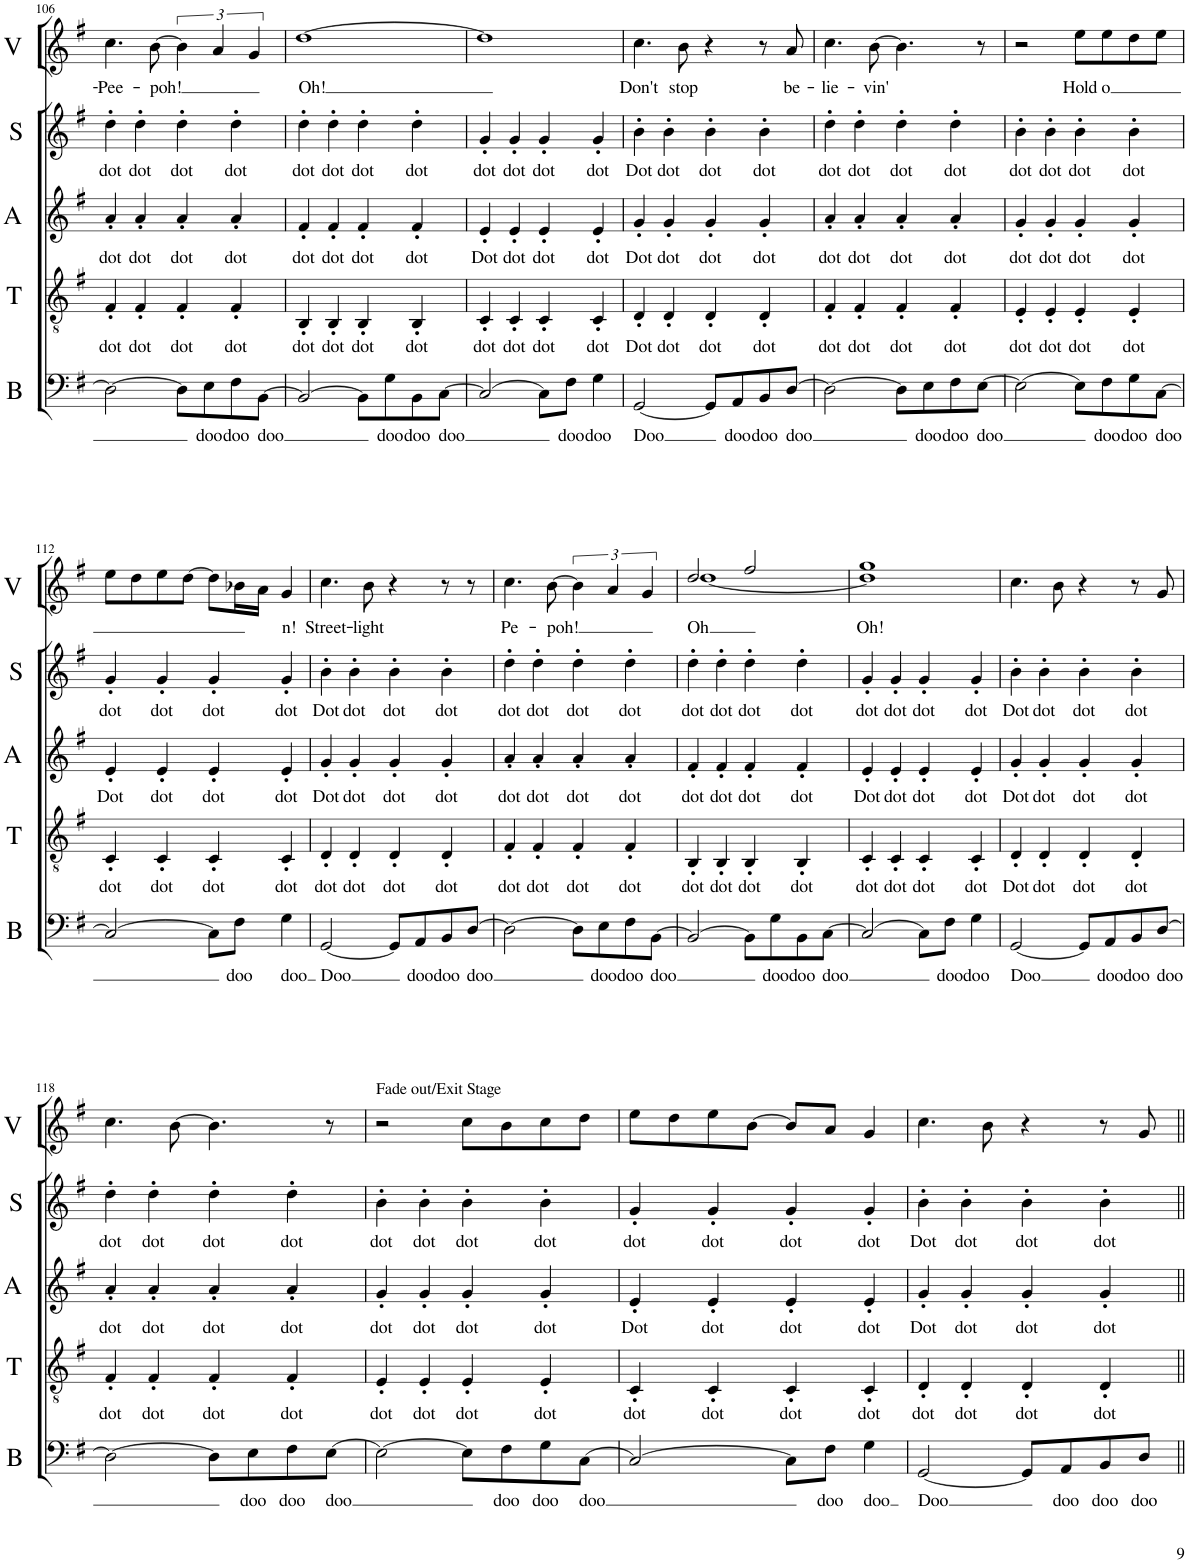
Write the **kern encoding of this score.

**kern	**text	**kern	**text	**kern	**text	**kern	**text	**kern	**text
*part5	*part5	*part4	*part4	*part3	*part3	*part2	*part2	*part1	*part1
*staff5	*staff5	*staff4	*staff4	*staff3	*staff3	*staff2	*staff2	*staff1	*staff1
*I"Bass	*	*I"Tenor	*	*I"Alto	*	*I"Soprano	*	*I"Soloist (Various)	*
*I'B	*	*I'T	*	*I'A	*	*I'S	*	*I'V	*
!!LO:PB:g=z
*clefF4	*	*clefGv2	*	*clefG2	*	*clefG2	*	*clefG2	*
*k[f#]	*	*k[f#]	*	*k[f#]	*	*k[f#]	*	*k[f#]	*
*M4/4	*	*M4/4	*	*M4/4	*	*M4/4	*	*M4/4	*
=106	=106	=106	=106	=106	=106	=106	=106	=106	=106
!	!	!	!LO:LY:b	!	!LO:LY:b	!	!LO:LY:b	!	!LO:LY:b
2D\_	.	4F#'/	dot	4a'/	dot	4dd'\	dot	4.cc\	-Pee-
!	!	!	!LO:LY:b	!	!LO:LY:b	!	!LO:LY:b	!	!
.	.	4F#'/	dot	4a'/	dot	4dd'\	dot	.	.
!	!	!	!	!	!	!	!	!	!LO:LY:b
.	.	.	.	.	.	.	.	[8b\	-poh!
!	!	!	!LO:LY:b	!	!LO:LY:b	!	!LO:LY:b	!	!
8D\L]	.	4F#'/	dot	4a'/	dot	4dd'\	dot	6b\]	.
!	!LO:LY:b	!	!	!	!	!	!	!	!
8E\	doo	.	.	.	.	.	.	.	.
.	.	.	.	.	.	.	.	6a/	.
!	!LO:LY:b	!	!LO:LY:b	!	!LO:LY:b	!	!LO:LY:b	!	!
8F#\	doo	4F#'/	dot	4a'/	dot	4dd'\	dot	.	.
.	.	.	.	.	.	.	.	6g/	.
!	!LO:LY:b	!	!	!	!	!	!	!	!
[8BB\J	doo	.	.	.	.	.	.	.	.
=107	=107	=107	=107	=107	=107	=107	=107	=107	=107
!	!	!	!LO:LY:b	!	!LO:LY:b	!	!LO:LY:b	!	!LO:LY:b
2BB/_	.	4BB'/	dot	4f#'/	dot	4dd'\	dot	[1dd	Oh!
!	!	!	!LO:LY:b	!	!LO:LY:b	!	!LO:LY:b	!	!
.	.	4BB'/	dot	4f#'/	dot	4dd'\	dot	.	.
!	!	!	!LO:LY:b	!	!LO:LY:b	!	!LO:LY:b	!	!
8BB\L]	.	4BB'/	dot	4f#'/	dot	4dd'\	dot	.	.
!	!LO:LY:b	!	!	!	!	!	!	!	!
8G\	doo	.	.	.	.	.	.	.	.
!	!LO:LY:b	!	!LO:LY:b	!	!LO:LY:b	!	!LO:LY:b	!	!
8BB\	doo	4BB'/	dot	4f#'/	dot	4dd'\	dot	.	.
!	!LO:LY:b	!	!	!	!	!	!	!	!
[8C\J	doo	.	.	.	.	.	.	.	.
=108	=108	=108	=108	=108	=108	=108	=108	=108	=108
!	!	!	!LO:LY:b	!	!LO:LY:b	!	!LO:LY:b	!	!
2C/_	.	4C'/	dot	4e'/	Dot	4g'/	dot	1dd]	.
!	!	!	!LO:LY:b	!	!LO:LY:b	!	!LO:LY:b	!	!
.	.	4C'/	dot	4e'/	dot	4g'/	dot	.	.
!	!	!	!LO:LY:b	!	!LO:LY:b	!	!LO:LY:b	!	!
8C\L]	.	4C'/	dot	4e'/	dot	4g'/	dot	.	.
!	!LO:LY:b	!	!	!	!	!	!	!	!
8F#\J	doo	.	.	.	.	.	.	.	.
!	!LO:LY:b	!	!LO:LY:b	!	!LO:LY:b	!	!LO:LY:b	!	!
4G\	doo	4C'/	dot	4e'/	dot	4g'/	dot	.	.
=109	=109	=109	=109	=109	=109	=109	=109	=109	=109
!	!LO:LY:b	!	!LO:LY:b	!	!LO:LY:b	!	!LO:LY:b	!	!LO:LY:b
[2GG/	Doo	4D'/	Dot	4g'/	Dot	4b'\	Dot	4.cc\	Don't
!	!	!	!LO:LY:b	!	!LO:LY:b	!	!LO:LY:b	!	!
.	.	4D'/	dot	4g'/	dot	4b'\	dot	.	.
!	!	!	!	!	!	!	!	!	!LO:LY:b
.	.	.	.	.	.	.	.	8b\	stop
!	!	!	!LO:LY:b	!	!LO:LY:b	!	!LO:LY:b	!	!
8GG/L]	.	4D'/	dot	4g'/	dot	4b'\	dot	4r	.
!	!LO:LY:b	!	!	!	!	!	!	!	!
8AA/	doo	.	.	.	.	.	.	.	.
!	!LO:LY:b	!	!LO:LY:b	!	!LO:LY:b	!	!LO:LY:b	!	!
8BB/	doo	4D'/	dot	4g'/	dot	4b'\	dot	8r	.
!	!LO:LY:b	!	!	!	!	!	!	!	!LO:LY:b
[8D/J	doo	.	.	.	.	.	.	8a/	be-
=110	=110	=110	=110	=110	=110	=110	=110	=110	=110
!	!	!	!LO:LY:b	!	!LO:LY:b	!	!LO:LY:b	!	!LO:LY:b
2D\_	.	4F#'/	dot	4a'/	dot	4dd'\	dot	4.cc\	-lie-
!	!	!	!LO:LY:b	!	!LO:LY:b	!	!LO:LY:b	!	!
.	.	4F#'/	dot	4a'/	dot	4dd'\	dot	.	.
!	!	!	!	!	!	!	!	!	!LO:LY:b
.	.	.	.	.	.	.	.	[8b\	-vin'
!	!	!	!LO:LY:b	!	!LO:LY:b	!	!LO:LY:b	!	!
8D\L]	.	4F#'/	dot	4a'/	dot	4dd'\	dot	4.b\]	.
!	!LO:LY:b	!	!	!	!	!	!	!	!
8E\	doo	.	.	.	.	.	.	.	.
!	!LO:LY:b	!	!LO:LY:b	!	!LO:LY:b	!	!LO:LY:b	!	!
8F#\	doo	4F#'/	dot	4a'/	dot	4dd'\	dot	.	.
!	!LO:LY:b	!	!	!	!	!	!	!	!
[8E\J	doo	.	.	.	.	.	.	8r	.
=111	=111	=111	=111	=111	=111	=111	=111	=111	=111
!	!	!	!LO:LY:b	!	!LO:LY:b	!	!LO:LY:b	!	!
2E\_	.	4E'/	dot	4g'/	dot	4b'\	dot	2r	.
!	!	!	!LO:LY:b	!	!LO:LY:b	!	!LO:LY:b	!	!
.	.	4E'/	dot	4g'/	dot	4b'\	dot	.	.
!	!	!	!LO:LY:b	!	!LO:LY:b	!	!LO:LY:b	!	!LO:LY:b
8E\L]	.	4E'/	dot	4g'/	dot	4b'\	dot	8ee\L	Hold
!	!LO:LY:b	!	!	!	!	!	!	!	!LO:LY:b
8F#\	doo	.	.	.	.	.	.	8ee\	-o
!	!LO:LY:b	!	!LO:LY:b	!	!LO:LY:b	!	!LO:LY:b	!	!
8G\	doo	4E'/	dot	4g'/	dot	4b'\	dot	8dd\	.
!	!LO:LY:b	!	!	!	!	!	!	!	!
[8C\J	doo	.	.	.	.	.	.	8ee\J	.
!!LO:LB:g=z
=112	=112	=112	=112	=112	=112	=112	=112	=112	=112
!	!	!	!LO:LY:b	!	!LO:LY:b	!	!LO:LY:b	!	!
2C/_	.	4C'/	dot	4e'/	Dot	4g'/	dot	8ee\L	.
.	.	.	.	.	.	.	.	8dd\	.
!	!	!	!LO:LY:b	!	!LO:LY:b	!	!LO:LY:b	!	!
.	.	4C'/	dot	4e'/	dot	4g'/	dot	8ee\	.
.	.	.	.	.	.	.	.	[8dd\J	.
!	!	!	!LO:LY:b	!	!LO:LY:b	!	!LO:LY:b	!	!
8C\L]	.	4C'/	dot	4e'/	dot	4g'/	dot	8dd\L]	.
!	!LO:LY:b	!	!	!	!	!	!	!	!
8F#\J	doo	.	.	.	.	.	.	16b-X\L	.
.	.	.	.	.	.	.	.	16a\JJ	.
!	!LO:LY:b	!	!LO:LY:b	!	!LO:LY:b	!	!LO:LY:b	!	!LO:LY:b
4G\	doo	4C'/	dot	4e'/	dot	4g'/	dot	4g/	n!
=113	=113	=113	=113	=113	=113	=113	=113	=113	=113
!	!LO:LY:b	!	!LO:LY:b	!	!LO:LY:b	!	!LO:LY:b	!	!LO:LY:b
[2GG/	Doo	4D'/	dot	4g'/	Dot	4b'\	Dot	4.cc\	Street-
!	!	!	!LO:LY:b	!	!LO:LY:b	!	!LO:LY:b	!	!
.	.	4D'/	dot	4g'/	dot	4b'\	dot	.	.
!	!	!	!	!	!	!	!	!	!LO:LY:b
.	.	.	.	.	.	.	.	8b\	-light
!	!	!	!LO:LY:b	!	!LO:LY:b	!	!LO:LY:b	!	!
8GG/L]	.	4D'/	dot	4g'/	dot	4b'\	dot	4r	.
!	!LO:LY:b	!	!	!	!	!	!	!	!
8AA/	doo	.	.	.	.	.	.	.	.
!	!LO:LY:b	!	!LO:LY:b	!	!LO:LY:b	!	!LO:LY:b	!	!
8BB/	doo	4D'/	dot	4g'/	dot	4b'\	dot	8r	.
!	!LO:LY:b	!	!	!	!	!	!	!	!
[8D/J	doo	.	.	.	.	.	.	8r	.
=114	=114	=114	=114	=114	=114	=114	=114	=114	=114
!	!	!	!LO:LY:b	!	!LO:LY:b	!	!LO:LY:b	!	!LO:LY:b
2D\_	.	4F#'/	dot	4a'/	dot	4dd'\	dot	4.cc\	-Pe-
!	!	!	!LO:LY:b	!	!LO:LY:b	!	!LO:LY:b	!	!
.	.	4F#'/	dot	4a'/	dot	4dd'\	dot	.	.
!	!	!	!	!	!	!	!	!	!LO:LY:b
.	.	.	.	.	.	.	.	[8b\	-poh!
!	!	!	!LO:LY:b	!	!LO:LY:b	!	!LO:LY:b	!	!
8D\L]	.	4F#'/	dot	4a'/	dot	4dd'\	dot	6b\]	.
!	!LO:LY:b	!	!	!	!	!	!	!	!
8E\	doo	.	.	.	.	.	.	.	.
.	.	.	.	.	.	.	.	6a/	.
!	!LO:LY:b	!	!LO:LY:b	!	!LO:LY:b	!	!LO:LY:b	!	!
8F#\	doo	4F#'/	dot	4a'/	dot	4dd'\	dot	.	.
.	.	.	.	.	.	.	.	6g/	.
!	!LO:LY:b	!	!	!	!	!	!	!	!
[8BB\J	doo	.	.	.	.	.	.	.	.
=115	=115	=115	=115	=115	=115	=115	=115	=115	=115
!	!	!	!LO:LY:b	!	!LO:LY:b	!	!LO:LY:b	!	!LO:LY:b
*	*	*	*	*	*	*	*	*^	*
2BB/_	.	4BB'/	dot	4f#'/	dot	4dd'\	dot	2dd/	[1dd	Oh
!	!	!	!LO:LY:b	!	!LO:LY:b	!	!LO:LY:b	!	!	!
.	.	4BB'/	dot	4f#'/	dot	4dd'\	dot	.	.	.
!	!	!	!LO:LY:b	!	!LO:LY:b	!	!LO:LY:b	!	!	!
8BB\L]	.	4BB'/	dot	4f#'/	dot	4dd'\	dot	2ff#/	.	.
!	!LO:LY:b	!	!	!	!	!	!	!	!	!
8G\	doo	.	.	.	.	.	.	.	.	.
!	!LO:LY:b	!	!LO:LY:b	!	!LO:LY:b	!	!LO:LY:b	!	!	!
8BB\	doo	4BB'/	dot	4f#'/	dot	4dd'\	dot	.	.	.
!	!LO:LY:b	!	!	!	!	!	!	!	!	!
[8C\J	doo	.	.	.	.	.	.	.	.	.
=116	=116	=116	=116	=116	=116	=116	=116	=116	=116	=116
!	!	!	!LO:LY:b	!	!LO:LY:b	!	!LO:LY:b	!	!	!LO:LY:b
2C/_	.	4C'/	dot	4e'/	Dot	4g'/	dot	1gg	1dd]	Oh!
!	!	!	!LO:LY:b	!	!LO:LY:b	!	!LO:LY:b	!	!	!
.	.	4C'/	dot	4e'/	dot	4g'/	dot	.	.	.
!	!	!	!LO:LY:b	!	!LO:LY:b	!	!LO:LY:b	!	!	!
8C\L]	.	4C'/	dot	4e'/	dot	4g'/	dot	.	.	.
!	!LO:LY:b	!	!	!	!	!	!	!	!	!
8F#\J	doo	.	.	.	.	.	.	.	.	.
!	!LO:LY:b	!	!LO:LY:b	!	!LO:LY:b	!	!LO:LY:b	!	!	!
4G\	doo	4C'/	dot	4e'/	dot	4g'/	dot	.	.	.
*	*	*	*	*	*	*	*	*v	*v	*
=117	=117	=117	=117	=117	=117	=117	=117	=117	=117
!	!LO:LY:b	!	!LO:LY:b	!	!LO:LY:b	!	!LO:LY:b	!	!
[2GG/	Doo	4D'/	Dot	4g'/	Dot	4b'\	Dot	4.cc\	.
!	!	!	!LO:LY:b	!	!LO:LY:b	!	!LO:LY:b	!	!
.	.	4D'/	dot	4g'/	dot	4b'\	dot	.	.
.	.	.	.	.	.	.	.	8b\	.
!	!	!	!LO:LY:b	!	!LO:LY:b	!	!LO:LY:b	!	!
8GG/L]	.	4D'/	dot	4g'/	dot	4b'\	dot	4r	.
!	!LO:LY:b	!	!	!	!	!	!	!	!
8AA/	doo	.	.	.	.	.	.	.	.
!	!LO:LY:b	!	!LO:LY:b	!	!LO:LY:b	!	!LO:LY:b	!	!
8BB/	doo	4D'/	dot	4g'/	dot	4b'\	dot	8r	.
!	!LO:LY:b	!	!	!	!	!	!	!	!
[8D/J	doo	.	.	.	.	.	.	8g/	.
!!LO:LB:g=z
=118	=118	=118	=118	=118	=118	=118	=118	=118	=118
!	!	!	!LO:LY:b	!	!LO:LY:b	!	!LO:LY:b	!	!
2D\_	.	4F#'/	dot	4a'/	dot	4dd'\	dot	4.cc\	.
!	!	!	!LO:LY:b	!	!LO:LY:b	!	!LO:LY:b	!	!
.	.	4F#'/	dot	4a'/	dot	4dd'\	dot	.	.
.	.	.	.	.	.	.	.	[8b\	.
!	!	!	!LO:LY:b	!	!LO:LY:b	!	!LO:LY:b	!	!
8D\L]	.	4F#'/	dot	4a'/	dot	4dd'\	dot	4.b\]	.
!	!LO:LY:b	!	!	!	!	!	!	!	!
8E\	doo	.	.	.	.	.	.	.	.
!	!LO:LY:b	!	!LO:LY:b	!	!LO:LY:b	!	!LO:LY:b	!	!
8F#\	doo	4F#'/	dot	4a'/	dot	4dd'\	dot	.	.
!	!LO:LY:b	!	!	!	!	!	!	!	!
[8E\J	doo	.	.	.	.	.	.	8r	.
=119	=119	=119	=119	=119	=119	=119	=119	=119	=119
!	!	!	!	!	!	!	!	!LO:TX:a:t=Fade out/Exit Stage	!
!	!	!	!LO:LY:b	!	!LO:LY:b	!	!LO:LY:b	!	!
2E\_	.	4E'/	dot	4g'/	dot	4b'\	dot	2r	.
!	!	!	!LO:LY:b	!	!LO:LY:b	!	!LO:LY:b	!	!
.	.	4E'/	dot	4g'/	dot	4b'\	dot	.	.
!	!	!	!LO:LY:b	!	!LO:LY:b	!	!LO:LY:b	!	!
8E\L]	.	4E'/	dot	4g'/	dot	4b'\	dot	8cc\L	.
!	!LO:LY:b	!	!	!	!	!	!	!	!
8F#\	doo	.	.	.	.	.	.	8b\	.
!	!LO:LY:b	!	!LO:LY:b	!	!LO:LY:b	!	!LO:LY:b	!	!
8G\	doo	4E'/	dot	4g'/	dot	4b'\	dot	8cc\	.
!	!LO:LY:b	!	!	!	!	!	!	!	!
[8C\J	doo	.	.	.	.	.	.	8dd\J	.
=120	=120	=120	=120	=120	=120	=120	=120	=120	=120
!	!	!	!LO:LY:b	!	!LO:LY:b	!	!LO:LY:b	!	!
2C/_	.	4C'/	dot	4e'/	Dot	4g'/	dot	8ee\L	.
.	.	.	.	.	.	.	.	8dd\	.
!	!	!	!LO:LY:b	!	!LO:LY:b	!	!LO:LY:b	!	!
.	.	4C'/	dot	4e'/	dot	4g'/	dot	8ee\	.
.	.	.	.	.	.	.	.	[8b\J	.
!	!	!	!LO:LY:b	!	!LO:LY:b	!	!LO:LY:b	!	!
8C\L]	.	4C'/	dot	4e'/	dot	4g'/	dot	8b/L]	.
!	!LO:LY:b	!	!	!	!	!	!	!	!
8F#\J	doo	.	.	.	.	.	.	8a/J	.
!	!LO:LY:b	!	!LO:LY:b	!	!LO:LY:b	!	!LO:LY:b	!	!
4G\	doo	4C'/	dot	4e'/	dot	4g'/	dot	4g/	.
=121	=121	=121	=121	=121	=121	=121	=121	=121	=121
!	!LO:LY:b	!	!LO:LY:b	!	!LO:LY:b	!	!LO:LY:b	!	!
[2GG/	Doo	4D'/	dot	4g'/	Dot	4b'\	Dot	4.cc\	.
!	!	!	!LO:LY:b	!	!LO:LY:b	!	!LO:LY:b	!	!
.	.	4D'/	dot	4g'/	dot	4b'\	dot	.	.
.	.	.	.	.	.	.	.	8b\	.
!	!	!	!LO:LY:b	!	!LO:LY:b	!	!LO:LY:b	!	!
8GG/L]	.	4D'/	dot	4g'/	dot	4b'\	dot	4r	.
!	!LO:LY:b	!	!	!	!	!	!	!	!
8AA/	doo	.	.	.	.	.	.	.	.
!	!LO:LY:b	!	!LO:LY:b	!	!LO:LY:b	!	!LO:LY:b	!	!
8BB/	doo	4D'/	dot	4g'/	dot	4b'\	dot	8r	.
!	!LO:LY:b	!	!	!	!	!	!	!	!
8D/J	doo	.	.	.	.	.	.	8g/	.
=||	=||	=||	=||	=||	=||	=||	=||	=||	=||
*-	*-	*-	*-	*-	*-	*-	*-	*-	*-
